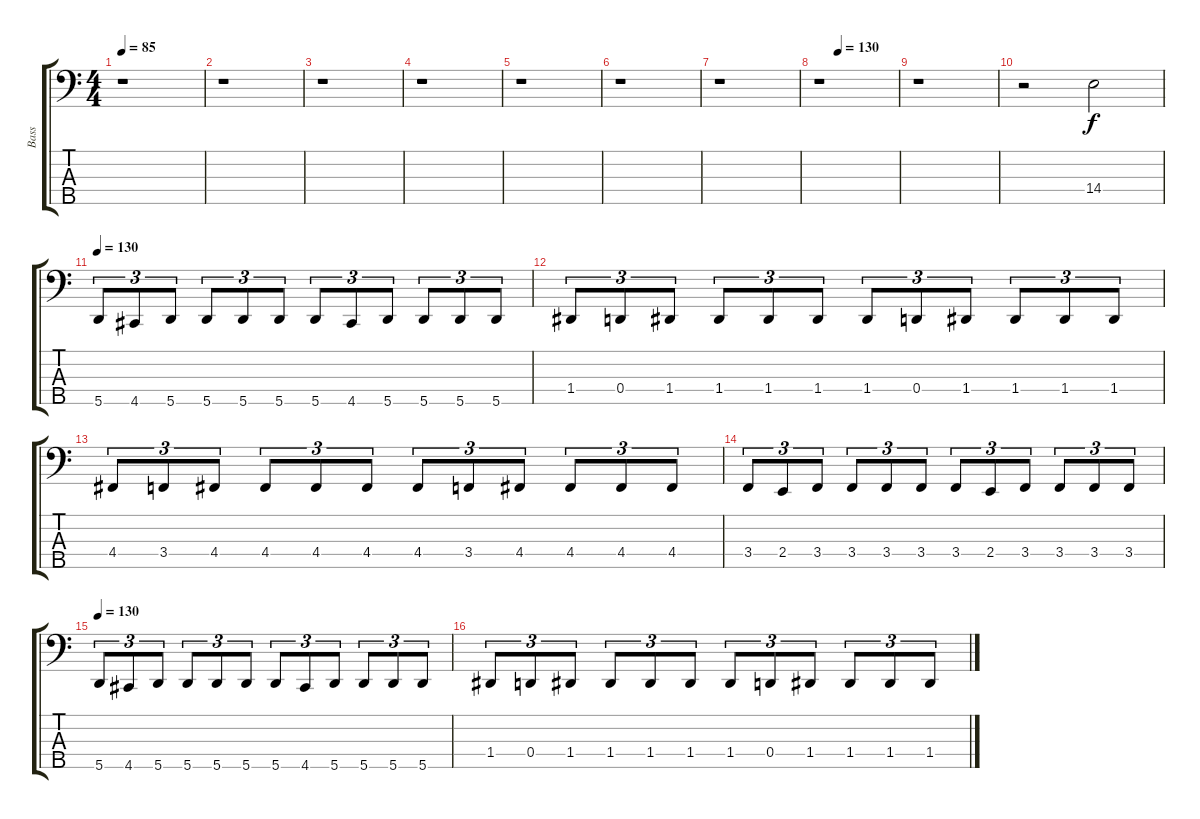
\track ("Bass" "Bass") {instrument electricbassfinger}
\staff {score tabs}
\tuning (F2 C2 G1 D1 A0) {hide}
\ts (4 4)
\tempo 85
\clef f4
\ks c
r.1{dy f} |
r.1 |
r.1 |
r.1 |
r.1 |
r.1 |
r.1 |
\tempo (130 0.25)
r.1 |
r.1 |
r.2 14.4.2 |
\tempo 130
5.5.8{tu (3 2)} 4.5.8{tu (3 2)} 5.5.8{tu (3 2)} 5.5.8{tu (3 2)} 5.5.8{tu (3 2)} 5.5.8{tu (3 2)} 5.5.8{tu (3 2)} 4.5.8{tu (3 2)} 5.5.8{tu (3 2)} 5.5.8{tu (3 2)} 5.5.8{tu (3 2)} 5.5.8{tu (3 2)} |
1.4.8{tu (3 2)} 0.4.8{tu (3 2)} 1.4.8{tu (3 2)} 1.4.8{tu (3 2)} 1.4.8{tu (3 2)} 1.4.8{tu (3 2)} 1.4.8{tu (3 2)} 0.4.8{tu (3 2)} 1.4.8{tu (3 2)} 1.4.8{tu (3 2)} 1.4.8{tu (3 2)} 1.4.8{tu (3 2)} |
4.4.8{tu (3 2)} 3.4.8{tu (3 2)} 4.4.8{tu (3 2)} 4.4.8{tu (3 2)} 4.4.8{tu (3 2)} 4.4.8{tu (3 2)} 4.4.8{tu (3 2)} 3.4.8{tu (3 2)} 4.4.8{tu (3 2)} 4.4.8{tu (3 2)} 4.4.8{tu (3 2)} 4.4.8{tu (3 2)} |
3.4.8{tu (3 2)} 2.4.8{tu (3 2)} 3.4.8{tu (3 2)} 3.4.8{tu (3 2)} 3.4.8{tu (3 2)} 3.4.8{tu (3 2)} 3.4.8{tu (3 2)} 2.4.8{tu (3 2)} 3.4.8{tu (3 2)} 3.4.8{tu (3 2)} 3.4.8{tu (3 2)} 3.4.8{tu (3 2)} |
\tempo 130
5.5.8{tu (3 2)} 4.5.8{tu (3 2)} 5.5.8{tu (3 2)} 5.5.8{tu (3 2)} 5.5.8{tu (3 2)} 5.5.8{tu (3 2)} 5.5.8{tu (3 2)} 4.5.8{tu (3 2)} 5.5.8{tu (3 2)} 5.5.8{tu (3 2)} 5.5.8{tu (3 2)} 5.5.8{tu (3 2)} |
1.4.8{tu (3 2)} 0.4.8{tu (3 2)} 1.4.8{tu (3 2)} 1.4.8{tu (3 2)} 1.4.8{tu (3 2)} 1.4.8{tu (3 2)} 1.4.8{tu (3 2)} 0.4.8{tu (3 2)} 1.4.8{tu (3 2)} 1.4.8{tu (3 2)} 1.4.8{tu (3 2)} 1.4.8{tu (3 2)}
